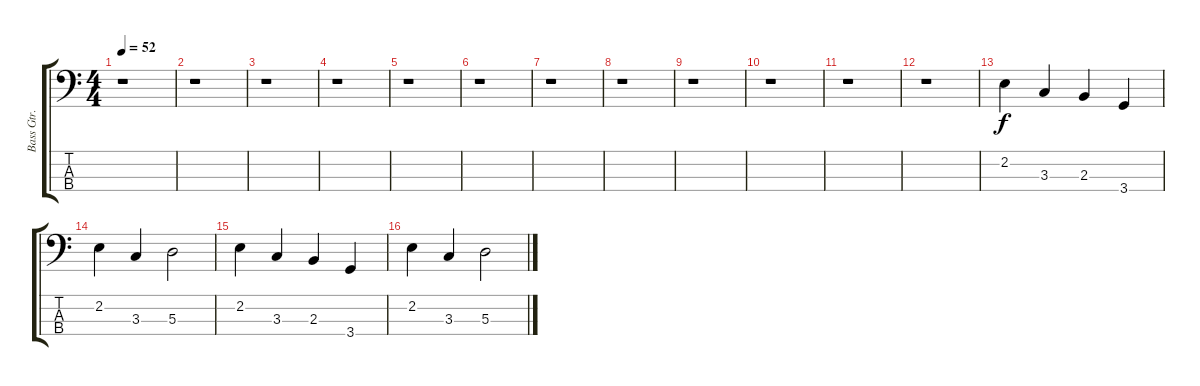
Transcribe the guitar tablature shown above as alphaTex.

\track ("Bass Gtr." "Bass Gtr.") {instrument electricbassfinger}
\staff {score tabs}
\tuning (G2 D2 A1 E1) {hide}
\ts (4 4)
\tempo 52
\clef f4
\ks c
r.1{dy f instrument electricbassfinger} |
r.1 |
r.1 |
r.1 |
r.1 |
r.1 |
r.1 |
r.1 |
r.1 |
r.1 |
r.1 |
r.1 |
2.2.4 3.3.4 2.3.4 3.4.4 |
2.2.4 3.3.4 5.3.2 |
2.2.4 3.3.4 2.3.4 3.4.4 |
2.2.4 3.3.4 5.3.2
